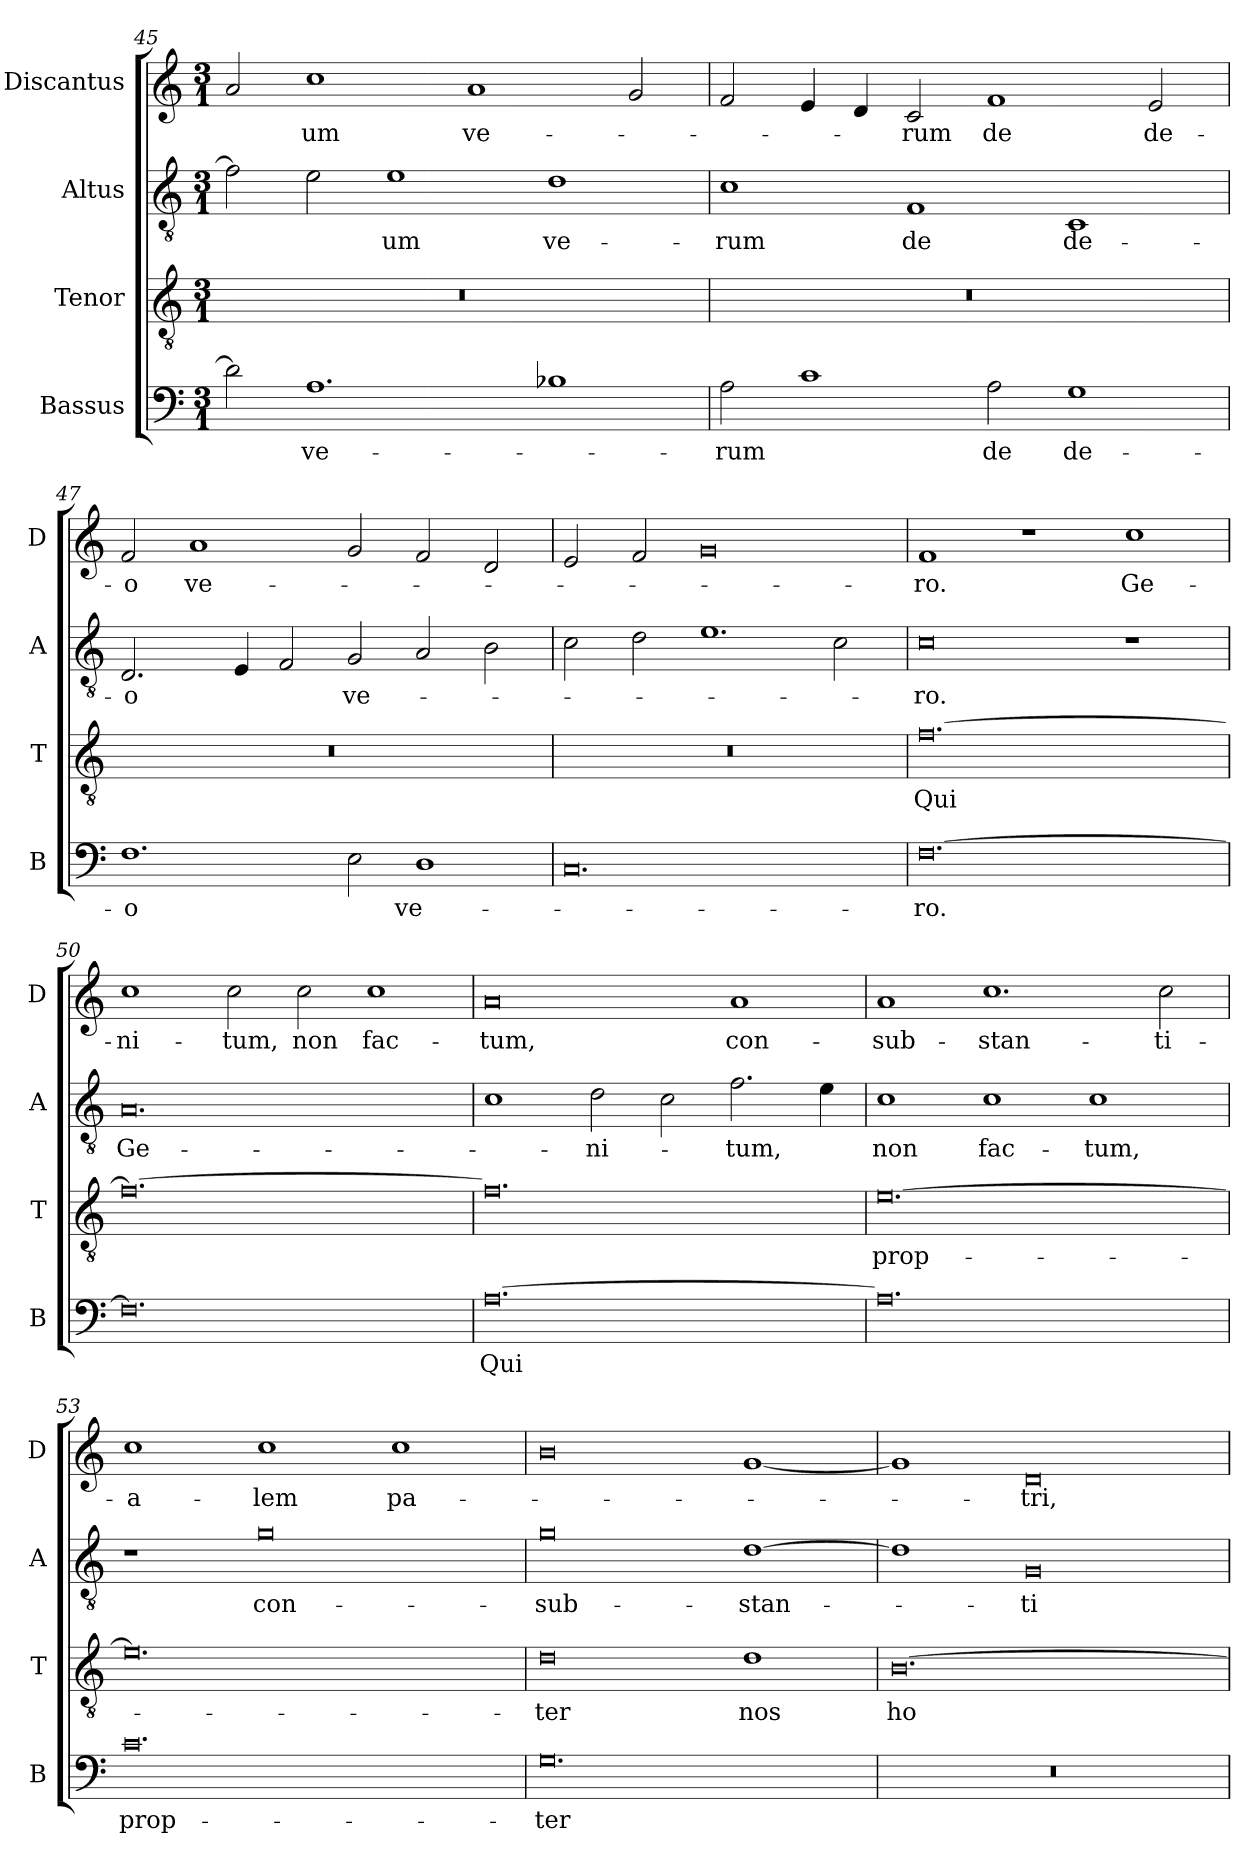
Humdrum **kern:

**kern	**text	**kern	**text	**kern	**text	**kern	**text
*part4	*part4	*part3	*part3	*part2	*part2	*part1	*part1
*staff4	*staff4	*staff3	*staff3	*staff2	*staff2	*staff1	*staff1
*I"Bassus	*	*I"Tenor	*	*I"Altus	*	*I"Discantus	*
*I'B	*	*I'T	*	*I'A	*	*I'D	*
*clefF4	*	*clefGv2	*	*clefGv2	*	*clefG2	*
*k[]	*	*k[]	*	*k[]	*	*k[]	*
*M3/1	*	*M3/1	*	*M3/1	*	*M3/1	*
=45	=45	=45	=45	=45	=45	=45	=45
2d]	.	0.r	.	2f]	.	2a	.
1.A	ve-	.	.	2e	.	1cc	-um
.	.	.	.	1e	-um	.	.
.	.	.	.	.	.	1a	ve-
1B-X	.	.	.	1d	ve-	.	.
.	.	.	.	.	.	2g	.
=46	=46	=46	=46	=46	=46	=46	=46
2A	-rum	0.r	.	1c	-rum	2f	.
1c	.	.	.	.	.	4e	.
.	.	.	.	.	.	4d	.
.	.	.	.	1F	de	2c	-rum
2A	de	.	.	.	.	1f	de
1G	de-	.	.	1C	de-	.	.
.	.	.	.	.	.	2e	de-
=47	=47	=47	=47	=47	=47	=47	=47
1.F	-o	0.r	.	2.D	-o	2f	-o
.	.	.	.	.	.	1a	ve-
.	.	.	.	4E	.	.	.
.	.	.	.	2F	.	.	.
2E	.	.	.	2G	ve-	2g	.
1D	ve-	.	.	2A	.	2f	.
.	.	.	.	2B	.	2d	.
=48	=48	=48	=48	=48	=48	=48	=48
0.C	.	0.r	.	2c	.	2e	.
.	.	.	.	2d	.	2f	.
.	.	.	.	1.e	.	0g	.
.	.	.	.	2c	.	.	.
=49	=49	=49	=49	=49	=49	=49	=49
[0.F	-ro.	[0.f	Qui	0c	-ro.	1f	-ro.
.	.	.	.	.	.	1r	.
.	.	.	.	1r	.	1cc	Ge-
=50	=50	=50	=50	=50	=50	=50	=50
0.F]	.	0.f_	.	0.A	Ge-	1cc	-ni-
.	.	.	.	.	.	2cc	-tum,
.	.	.	.	.	.	2cc	non
.	.	.	.	.	.	1cc	fac-
=51	=51	=51	=51	=51	=51	=51	=51
[0.A	Qui	0.f]	.	1c	.	0a	-tum,
.	.	.	.	2d	-ni-	.	.
.	.	.	.	2c	.	.	.
.	.	.	.	2.f	-tum,	1a	con-
.	.	.	.	4e	.	.	.
=52	=52	=52	=52	=52	=52	=52	=52
0.A]	.	[0.e	prop-	1c	non	1a	-sub-
.	.	.	.	1c	fac-	1.cc	-stan-
.	.	.	.	1c	-tum,	.	.
.	.	.	.	.	.	2cc	-ti-
=53	=53	=53	=53	=53	=53	=53	=53
0.c	prop-	0.e]	.	1r	.	1cc	-a-
.	.	.	.	0g	con-	1cc	-lem
.	.	.	.	.	.	1cc	pa-
=54	=54	=54	=54	=54	=54	=54	=54
0.G	-ter	0d	-ter	0g	-sub-	0b	.
.	.	1d	nos	[1d	-stan-	[1g	.
=55	=55	=55	=55	=55	=55	=55	=55
0.r	.	[0.B	ho-	1d]	.	1g]	.
.	.	.	.	0G	-ti-	0d	-tri,
=	=	=	=	=	=	=	=
*-	*-	*-	*-	*-	*-	*-	*-
